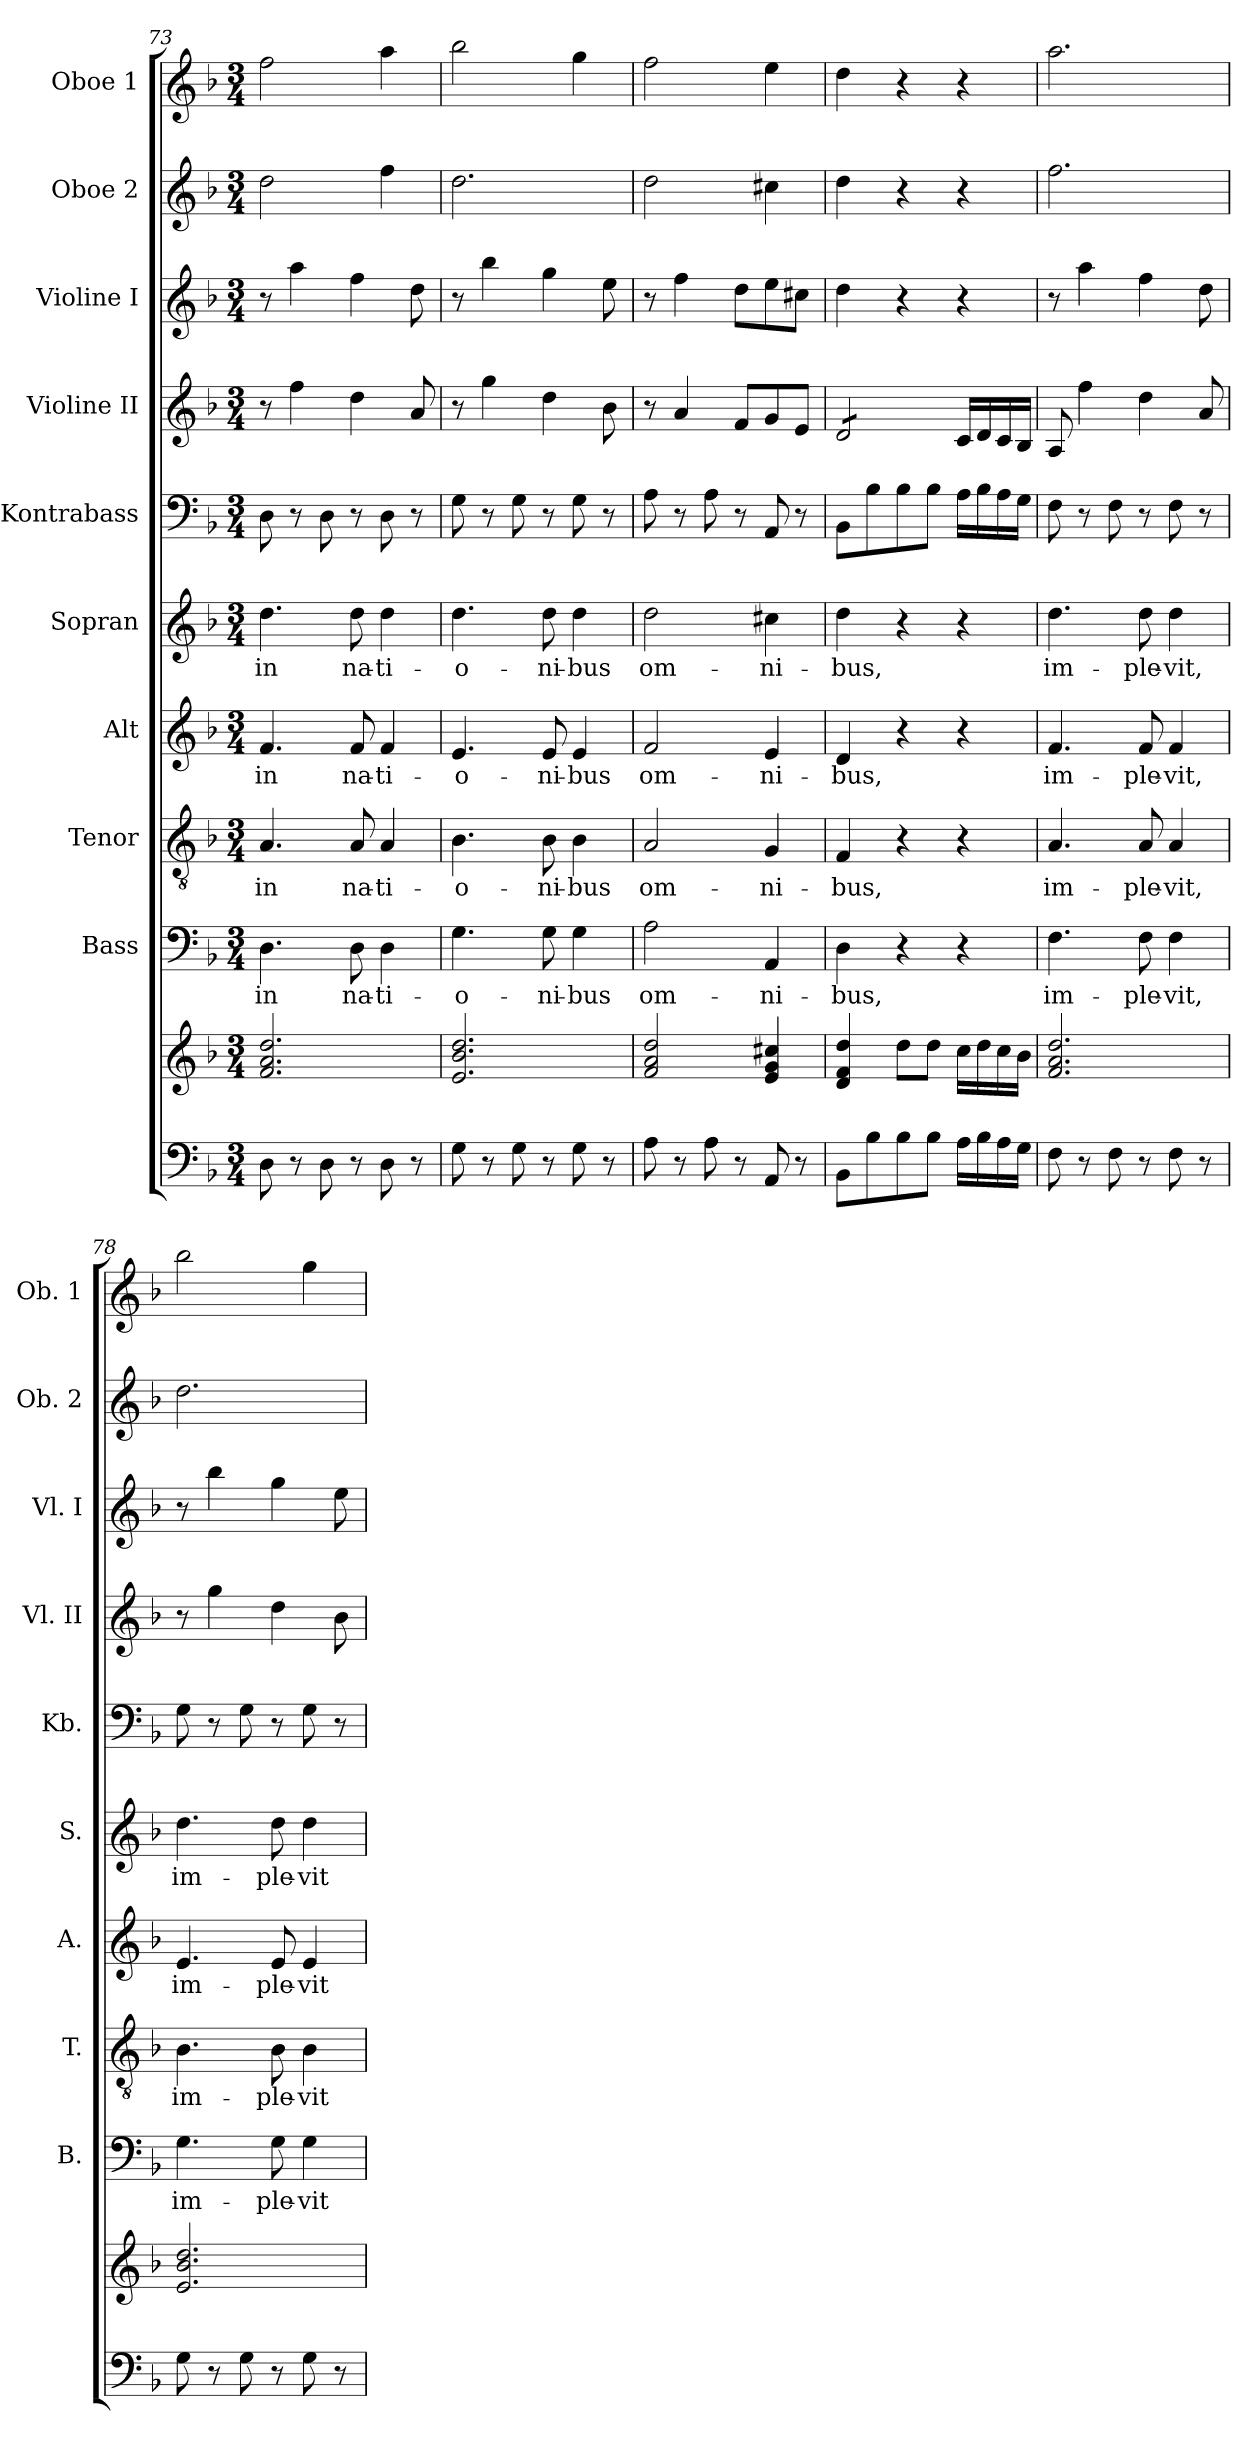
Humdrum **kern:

**kern	**kern	**kern	**text	**kern	**text	**kern	**text	**kern	**text	**kern	**kern	**kern	**kern	**kern
*part10	*part10	*part9	*part9	*part8	*part8	*part7	*part7	*part6	*part6	*part5	*part4	*part3	*part2	*part1
*staff11	*staff10	*staff9	*staff9	*staff8	*staff8	*staff7	*staff7	*staff6	*staff6	*staff5	*staff4	*staff3	*staff2	*staff1
*	*	*I"Bass	*	*I"Tenor	*	*I"Alt	*	*I"Sopran	*	*I"Kontrabass	*I"Violine II	*I"Violine I	*I"Oboe 2	*I"Oboe 1
*	*	*I'B.	*	*I'T.	*	*I'A.	*	*I'S.	*	*I'Kb.	*I'Vl. II	*I'Vl. I	*I'Ob. 2	*I'Ob. 1
!!LO:PB:g=z
*clefF4	*clefG2	*clefF4	*	*clefGv2	*	*clefG2	*	*clefG2	*	*clefF4	*clefG2	*clefG2	*clefG2	*clefG2
*	*	*	*	*	*	*	*	*	*	*ITrd7c12	*	*	*	*
*k[b-]	*k[b-]	*k[b-]	*	*k[b-]	*	*k[b-]	*	*k[b-]	*	*k[b-]	*k[b-]	*k[b-]	*k[b-]	*k[b-]
*F:	*F:	*F:	*	*F:	*	*F:	*	*F:	*	*F:	*F:	*F:	*F:	*F:
*M3/4	*M3/4	*M3/4	*	*M3/4	*	*M3/4	*	*M3/4	*	*M3/4	*M3/4	*M3/4	*M3/4	*M3/4
=73	=73	=73	=73	=73	=73	=73	=73	=73	=73	=73	=73	=73	=73	=73
!	!	!	!LO:LY:b	!	!LO:LY:b	!	!LO:LY:b	!	!LO:LY:b	!	!	!	!	!
8D\	2.f/ 2.a/ 2.dd/	4.D\	in	4.A/	in	4.f/	in	4.dd\	in	8DD\	8r	8r	2dd\	2ff\
8r	.	.	.	.	.	.	.	.	.	8r	4ff\	4aa\	.	.
8D\	.	.	.	.	.	.	.	.	.	8DD\	.	.	.	.
!	!	!	!LO:LY:b	!	!LO:LY:b	!	!LO:LY:b	!	!LO:LY:b	!	!	!	!	!
8r	.	8D\	na-	8A/	na-	8f/	na-	8dd\	na-	8r	4dd\	4ff\	.	.
!	!	!	!LO:LY:b	!	!LO:LY:b	!	!LO:LY:b	!	!LO:LY:b	!	!	!	!	!
8D\	.	4D\	-ti-	4A/	-ti-	4f/	-ti-	4dd\	-ti-	8DD\	.	.	4ff\	4aa\
8r	.	.	.	.	.	.	.	.	.	8r	8a/	8dd\	.	.
=74	=74	=74	=74	=74	=74	=74	=74	=74	=74	=74	=74	=74	=74	=74
!	!	!	!LO:LY:b	!	!LO:LY:b	!	!LO:LY:b	!	!LO:LY:b	!	!	!	!	!
8G\	2.e/ 2.b-/ 2.dd/	4.G\	-o-	4.B-\	-o-	4.e/	-o-	4.dd\	-o-	8GG\	8r	8r	2.dd\	2bb-\
8r	.	.	.	.	.	.	.	.	.	8r	4gg\	4bb-\	.	.
8G\	.	.	.	.	.	.	.	.	.	8GG\	.	.	.	.
!	!	!	!LO:LY:b	!	!LO:LY:b	!	!LO:LY:b	!	!LO:LY:b	!	!	!	!	!
8r	.	8G\	-ni-	8B-\	-ni-	8e/	-ni-	8dd\	-ni-	8r	4dd\	4gg\	.	.
!	!	!	!LO:LY:b	!	!LO:LY:b	!	!LO:LY:b	!	!LO:LY:b	!	!	!	!	!
8G\	.	4G\	-bus	4B-\	-bus	4e/	-bus	4dd\	-bus	8GG\	.	.	.	4gg\
8r	.	.	.	.	.	.	.	.	.	8r	8b-\	8ee\	.	.
=75	=75	=75	=75	=75	=75	=75	=75	=75	=75	=75	=75	=75	=75	=75
!	!	!	!LO:LY:b	!	!LO:LY:b	!	!LO:LY:b	!	!LO:LY:b	!	!	!	!	!
8A\	2f/ 2a/ 2dd/	2A\	om-	2A/	om-	2f/	om-	2dd\	om-	8AA\	8r	8r	2dd\	2ff\
8r	.	.	.	.	.	.	.	.	.	8r	4a/	4ff\	.	.
8A\	.	.	.	.	.	.	.	.	.	8AA\	.	.	.	.
8r	.	.	.	.	.	.	.	.	.	8r	8f/L	8dd\L	.	.
!	!	!	!LO:LY:b	!	!LO:LY:b	!	!LO:LY:b	!	!LO:LY:b	!	!	!	!	!
8AA/	4e/ 4g/ 4cc#X/	4AA/	-ni-	4G/	-ni-	4e/	-ni-	4cc#X\	-ni-	8AAA/	8g/	8ee\	4cc#X\	4ee\
8r	.	.	.	.	.	.	.	.	.	8r	8e/J	8cc#X\J	.	.
=76	=76	=76	=76	=76	=76	=76	=76	=76	=76	=76	=76	=76	=76	=76
!	!	!	!LO:LY:b	!	!LO:LY:b	!	!LO:LY:b	!	!LO:LY:b	!	!	!	!	!
*	*	*	*	*	*	*	*	*	*	*	*tremolo	*	*	*
8BB-\L	4d/ 4f/ 4dd/	4D\	-bus,	4F/	-bus,	4d/	-bus,	4dd\	-bus,	8BBB-\L	8d/L	4dd\	4dd\	4dd\
8B-\	.	.	.	.	.	.	.	.	.	8BB-\	8d/	.	.	.
8B-\	8dd\L	4r	.	4r	.	4r	.	4r	.	8BB-\	8d/	4r	4r	4r
8B-\J	8dd\J	.	.	.	.	.	.	.	.	8BB-\J	8d/J	.	.	.
*	*	*	*	*	*	*	*	*	*	*	*Xtremolo	*	*	*
16A\LL	16cc\LL	4r	.	4r	.	4r	.	4r	.	16AA\LL	16c/LL	4r	4r	4r
16B-\	16dd\	.	.	.	.	.	.	.	.	16BB-\	16d/	.	.	.
16A\	16cc\	.	.	.	.	.	.	.	.	16AA\	16c/	.	.	.
16G\JJ	16b-\JJ	.	.	.	.	.	.	.	.	16GG\JJ	16B-/JJ	.	.	.
=77	=77	=77	=77	=77	=77	=77	=77	=77	=77	=77	=77	=77	=77	=77
!	!	!	!LO:LY:b	!	!LO:LY:b	!	!LO:LY:b	!	!LO:LY:b	!	!	!	!	!
8F\	2.f/ 2.a/ 2.dd/	4.F\	im-	4.A/	im-	4.f/	im-	4.dd\	im-	8FF\	8A/	8r	2.ff\	2.aa\
8r	.	.	.	.	.	.	.	.	.	8r	4ff\	4aa\	.	.
8F\	.	.	.	.	.	.	.	.	.	8FF\	.	.	.	.
!	!	!	!LO:LY:b	!	!LO:LY:b	!	!LO:LY:b	!	!LO:LY:b	!	!	!	!	!
8r	.	8F\	-ple-	8A/	-ple-	8f/	-ple-	8dd\	-ple-	8r	4dd\	4ff\	.	.
!	!	!	!LO:LY:b	!	!LO:LY:b	!	!LO:LY:b	!	!LO:LY:b	!	!	!	!	!
8F\	.	4F\	-vit,	4A/	-vit,	4f/	-vit,	4dd\	-vit,	8FF\	.	.	.	.
8r	.	.	.	.	.	.	.	.	.	8r	8a/	8dd\	.	.
=78	=78	=78	=78	=78	=78	=78	=78	=78	=78	=78	=78	=78	=78	=78
!	!	!	!LO:LY:b	!	!LO:LY:b	!	!LO:LY:b	!	!LO:LY:b	!	!	!	!	!
8G\	2.e/ 2.b-/ 2.dd/	4.G\	im-	4.B-\	im-	4.e/	im-	4.dd\	im-	8GG\	8r	8r	2.dd\	2bb-\
8r	.	.	.	.	.	.	.	.	.	8r	4gg\	4bb-\	.	.
8G\	.	.	.	.	.	.	.	.	.	8GG\	.	.	.	.
!	!	!	!LO:LY:b	!	!LO:LY:b	!	!LO:LY:b	!	!LO:LY:b	!	!	!	!	!
8r	.	8G\	-ple-	8B-\	-ple-	8e/	-ple-	8dd\	-ple-	8r	4dd\	4gg\	.	.
!	!	!	!LO:LY:b	!	!LO:LY:b	!	!LO:LY:b	!	!LO:LY:b	!	!	!	!	!
8G\	.	4G\	-vit	4B-\	-vit	4e/	-vit	4dd\	-vit	8GG\	.	.	.	4gg\
8r	.	.	.	.	.	.	.	.	.	8r	8b-\	8ee\	.	.
=	=	=	=	=	=	=	=	=	=	=	=	=	=	=
*-	*-	*-	*-	*-	*-	*-	*-	*-	*-	*-	*-	*-	*-	*-
